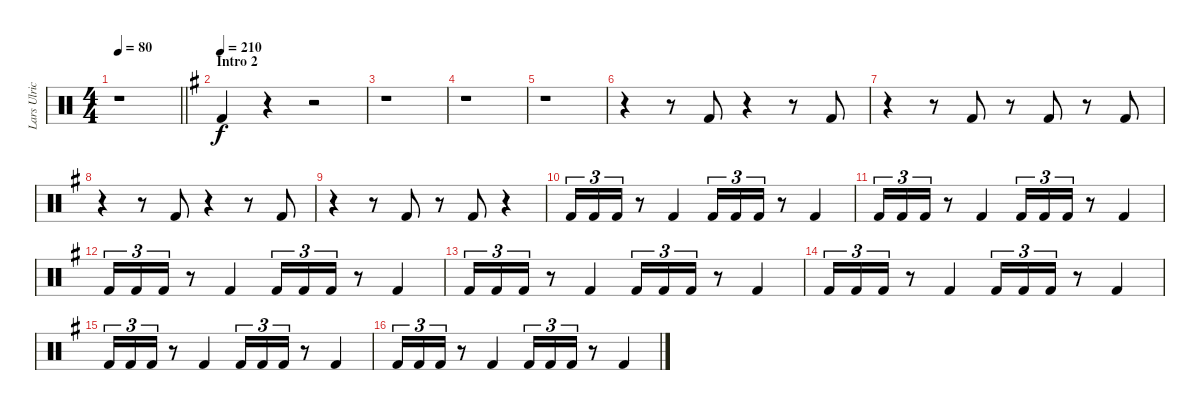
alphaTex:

\track ("Lars Ulrich Bass Drum" "Lars Ulric") {instrument percussion}
\staff {score}
\articulation defaults
\ts (4 4)
\tempo 80
\clef neutral
\barLineRight lightlight
\ks c
r.1{dy f} |
\section ("" "Intro 2")
\tempo 210
\ks g "Kick (hit) 2".4
r.4 r.2 |
r.1 |
r.1 |
r.1 |
r.4 r.8 "Kick (hit) 2".8 r.4 r.8 "Kick (hit) 2".8 |
r.4 r.8 "Kick (hit) 2".8 r.8 "Kick (hit) 2".8 r.8 "Kick (hit) 2".8 |
r.4 r.8 "Kick (hit) 2".8 r.4 r.8 "Kick (hit) 2".8 |
r.4 r.8 "Kick (hit) 2".8 r.8 "Kick (hit) 2".8 r.4 |
"Kick (hit) 2".16{tu (3 2)} "Kick (hit) 2".16{tu (3 2)} "Kick (hit) 2".16{tu (3 2)} r.8 "Kick (hit) 2".4 "Kick (hit) 2".16{tu (3 2)} "Kick (hit) 2".16{tu (3 2)} "Kick (hit) 2".16{tu (3 2)} r.8 "Kick (hit) 2".4 |
"Kick (hit) 2".16{tu (3 2)} "Kick (hit) 2".16{tu (3 2)} "Kick (hit) 2".16{tu (3 2)} r.8 "Kick (hit) 2".4 "Kick (hit) 2".16{tu (3 2)} "Kick (hit) 2".16{tu (3 2)} "Kick (hit) 2".16{tu (3 2)} r.8 "Kick (hit) 2".4 |
"Kick (hit) 2".16{tu (3 2)} "Kick (hit) 2".16{tu (3 2)} "Kick (hit) 2".16{tu (3 2)} r.8 "Kick (hit) 2".4 "Kick (hit) 2".16{tu (3 2)} "Kick (hit) 2".16{tu (3 2)} "Kick (hit) 2".16{tu (3 2)} r.8 "Kick (hit) 2".4 |
"Kick (hit) 2".16{tu (3 2)} "Kick (hit) 2".16{tu (3 2)} "Kick (hit) 2".16{tu (3 2)} r.8 "Kick (hit) 2".4 "Kick (hit) 2".16{tu (3 2)} "Kick (hit) 2".16{tu (3 2)} "Kick (hit) 2".16{tu (3 2)} r.8 "Kick (hit) 2".4 |
"Kick (hit) 2".16{tu (3 2)} "Kick (hit) 2".16{tu (3 2)} "Kick (hit) 2".16{tu (3 2)} r.8 "Kick (hit) 2".4 "Kick (hit) 2".16{tu (3 2)} "Kick (hit) 2".16{tu (3 2)} "Kick (hit) 2".16{tu (3 2)} r.8 "Kick (hit) 2".4 |
"Kick (hit) 2".16{tu (3 2)} "Kick (hit) 2".16{tu (3 2)} "Kick (hit) 2".16{tu (3 2)} r.8 "Kick (hit) 2".4 "Kick (hit) 2".16{tu (3 2)} "Kick (hit) 2".16{tu (3 2)} "Kick (hit) 2".16{tu (3 2)} r.8 "Kick (hit) 2".4 |
"Kick (hit) 2".16{tu (3 2)} "Kick (hit) 2".16{tu (3 2)} "Kick (hit) 2".16{tu (3 2)} r.8 "Kick (hit) 2".4 "Kick (hit) 2".16{tu (3 2)} "Kick (hit) 2".16{tu (3 2)} "Kick (hit) 2".16{tu (3 2)} r.8 "Kick (hit) 2".4
